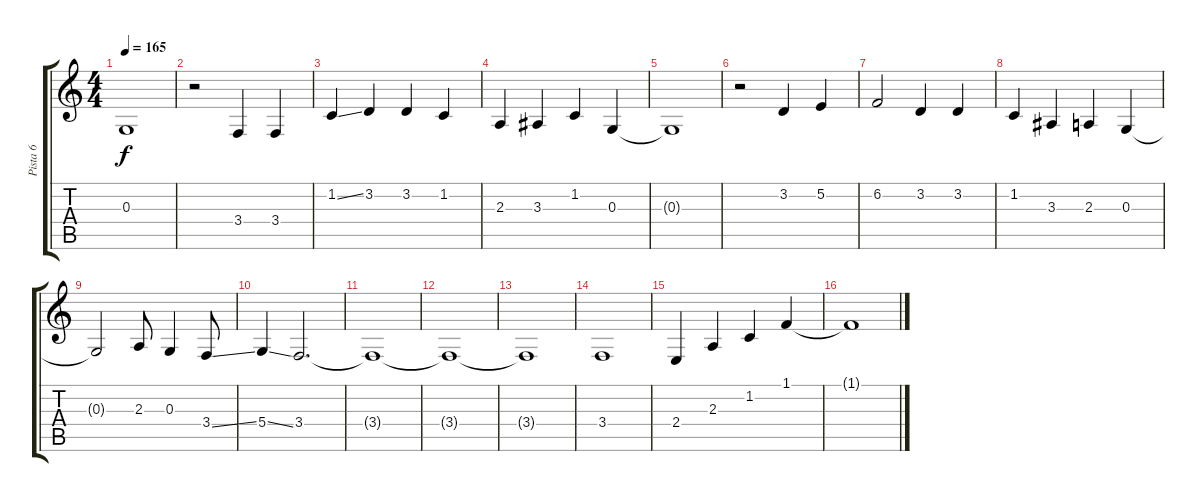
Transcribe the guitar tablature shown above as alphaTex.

\track ("Pista 6" "Pista 6") {instrument electricgrandpiano}
\staff {score tabs}
\tuning (E4 B3 G3 D3 A2 E2) {hide}
\ts (4 4)
\tempo 165
\clef g2
\ks c
0.3{t}.1{dy f} |
r.2 3.4.4 3.4.4 |
1.2{ss}.4 3.2.4 3.2.4 1.2.4 |
2.3.4 3.3.4 1.2.4 0.3.4 |
0.3{t}.1 |
r.2 3.2.4 5.2.4 |
6.2.2 3.2.4 3.2.4 |
1.2.4 3.3.4 2.3.4 0.3.4 |
0.3{t}.2 2.3.8 0.3.4 3.4{ss}.8 |
5.4{ss}.4 3.4.2{d} |
3.4{t}.1 |
3.4{t}.1 |
3.4{t}.1 |
3.4.1 |
2.4.4 2.3.4 1.2.4 1.1.4 |
1.1{t}.1
